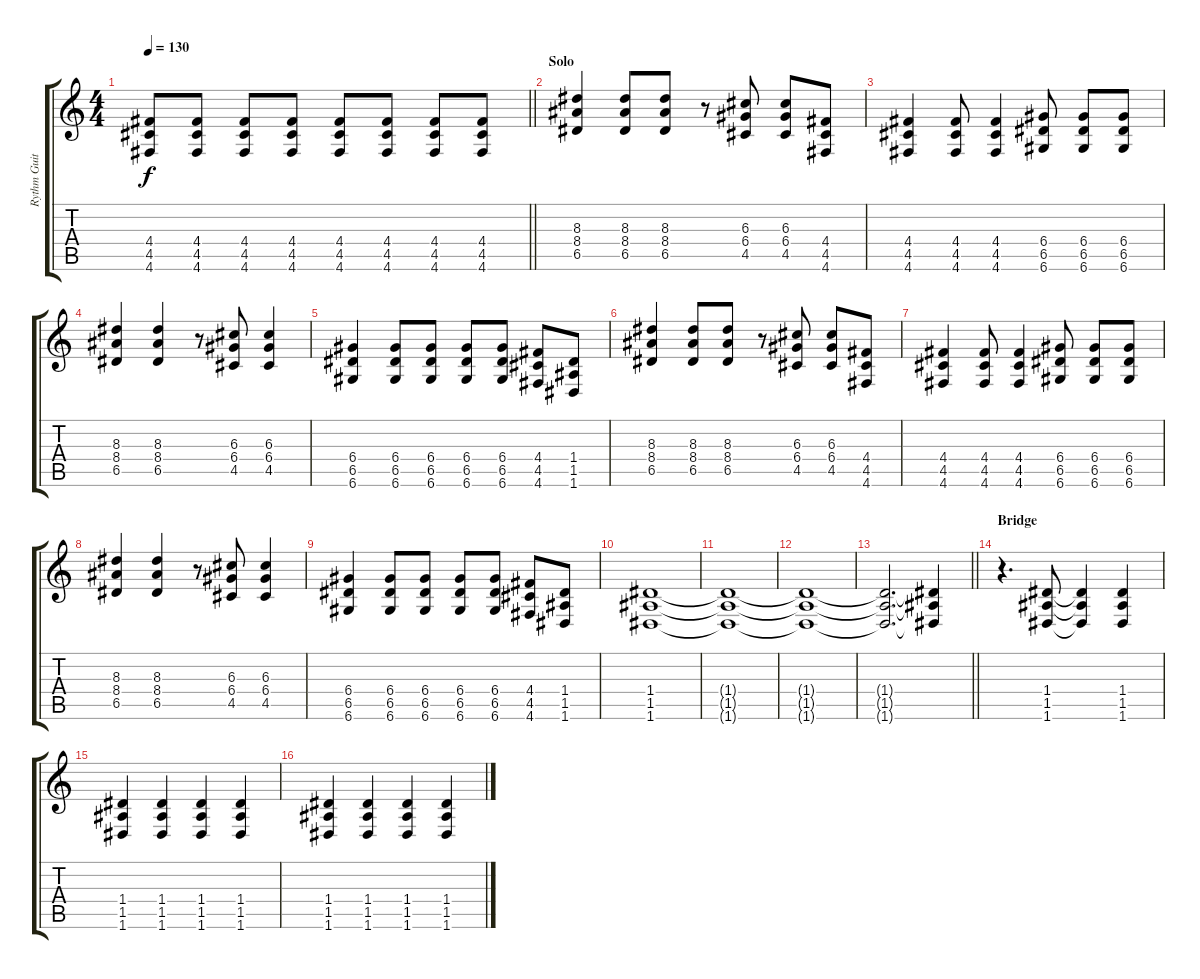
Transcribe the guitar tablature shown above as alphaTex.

\track ("Rythm Guitar" "Rythm Guit") {instrument distortionguitar}
\staff {score tabs}
\tuning (E4 B3 G3 D3 A2 D2) {hide}
\ts (4 4)
\tempo 130
\clef g2
\barLineRight lightlight
\ks c
(4.4{t} 4.5{t} 4.6{t}).8{dy f} (4.4 4.5 4.6).8 (4.4 4.5 4.6).8 (4.4 4.5 4.6).8 (4.4 4.5 4.6).8 (4.4 4.5 4.6).8 (4.4 4.5 4.6).8 (4.4 4.5 4.6).8 |
\section ("" "Solo")
(8.3 8.4 6.5).4 (8.3 8.4 6.5).8 (8.3 8.4 6.5).8 r.8 (6.3 6.4 4.5).8 (6.3 6.4 4.5).8 (4.4 4.5 4.6).8 |
(4.4 4.5 4.6).4 (4.4 4.5 4.6).8 (4.4 4.5 4.6).4 (6.4 6.5 6.6).8 (6.4 6.5 6.6).8 (6.4 6.5 6.6).8 |
(8.3 8.4 6.5).4 (8.3 8.4 6.5).4 r.8 (6.3 6.4 4.5).8 (6.3 6.4 4.5).4 |
(6.4 6.5 6.6).4 (6.4 6.5 6.6).8 (6.4 6.5 6.6).8 (6.4 6.5 6.6).8 (6.4 6.5 6.6).8 (4.4 4.5 4.6).8 (1.4 1.5 1.6).8 |
(8.3 8.4 6.5).4 (8.3 8.4 6.5).8 (8.3 8.4 6.5).8 r.8 (6.3 6.4 4.5).8 (6.3 6.4 4.5).8 (4.4 4.5 4.6).8 |
(4.4 4.5 4.6).4 (4.4 4.5 4.6).8 (4.4 4.5 4.6).4 (6.4 6.5 6.6).8 (6.4 6.5 6.6).8 (6.4 6.5 6.6).8 |
(8.3 8.4 6.5).4 (8.3 8.4 6.5).4 r.8 (6.3 6.4 4.5).8 (6.3 6.4 4.5).4 |
(6.4 6.5 6.6).4 (6.4 6.5 6.6).8 (6.4 6.5 6.6).8 (6.4 6.5 6.6).8 (6.4 6.5 6.6).8 (4.4 4.5 4.6).8 (1.4 1.5 1.6).8 |
(1.4 1.5 1.6).1 |
(1.4{t} 1.5{t} 1.6{t}).1{volume 0} |
(1.4{t} 1.5{t} 1.6{t}).1 |
\barLineRight lightlight
(1.4{t} 1.5{t} 1.6{t}).2{d} (1.4{t} 1.5{t} 1.6{t}).4 |
\section ("" "Bridge")
r.4{d} (1.4 1.5 1.6).8{volume 9} (1.4{t} 1.5{t} 1.6{t}).4 (1.4 1.5 1.6).4 |
(1.4 1.5 1.6).4 (1.4 1.5 1.6).4 (1.4 1.5 1.6).4 (1.4 1.5 1.6).4 |
(1.4 1.5 1.6).4 (1.4 1.5 1.6).4 (1.4 1.5 1.6).4 (1.4 1.5 1.6).4
